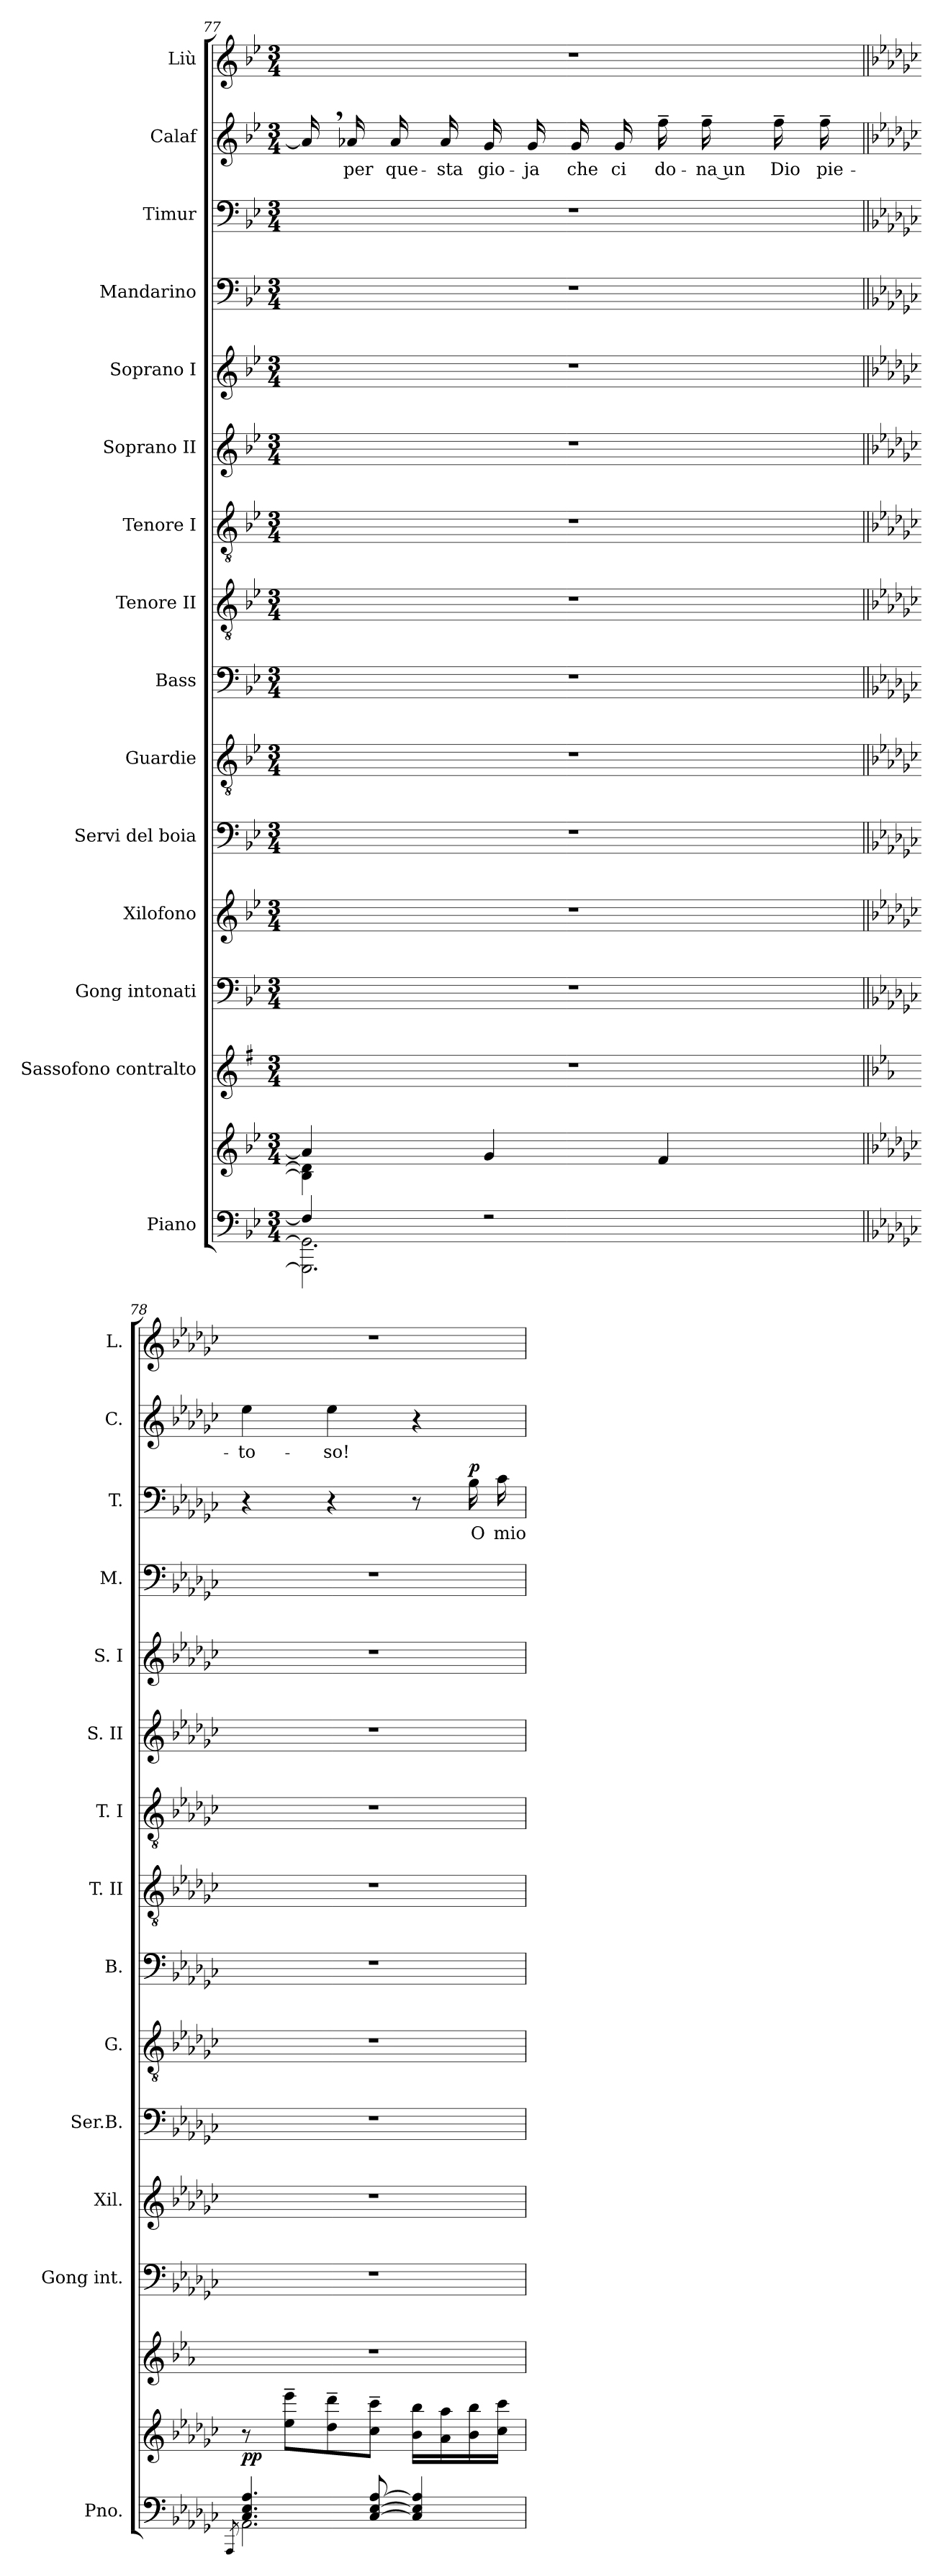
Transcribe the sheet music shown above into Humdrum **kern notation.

**kern	**kern	**dynam	**kern	**kern	**kern	**kern	**kern	**kern	**kern	**kern	**kern	**kern	**kern	**kern	**text	**dynam	**kern	**text	**kern
*part15	*part15	*part15	*part14	*part13	*part12	*part11	*part10	*part9	*part8	*part7	*part6	*part5	*part4	*part3	*part3	*part3	*part2	*part2	*part1
*staff16	*staff15	*staff15/16	*staff14	*staff13	*staff12	*staff11	*staff10	*staff9	*staff8	*staff7	*staff6	*staff5	*staff4	*staff3	*staff3	*staff3	*staff2	*staff2	*staff1
*I"Piano	*	*	*I"Sassofono contralto	*I"Gong intonati	*I"Xilofono	*I"Servi del boia	*I"Guardie	*I"Bass	*I"Tenore II	*I"Tenore I	*I"Soprano II	*I"Soprano I	*I"Mandarino	*I"Timur	*	*	*I"Calaf	*	*I"Liù
*I'Pno.	*	*	*	*I'Gong int.	*I'Xil.	*I'Ser.B.	*I'G.	*I'B.	*I'T. II	*I'T. I	*I'S. II	*I'S. I	*I'M.	*I'T.	*	*	*I'C.	*	*I'L.
*clefF4	*clefG2	*	*clefG2	*clefF4	*clefG2	*clefF4	*clefGv2	*clefF4	*clefGv2	*clefGv2	*clefG2	*clefG2	*clefF4	*clefF4	*	*	*clefG2	*	*clefG2
*	*	*	*ITrd5c9	*	*ITrd-7c-12	*	*	*	*	*	*	*	*	*	*	*	*	*	*
*k[b-e-]	*k[b-e-]	*	*k[b-e-]	*k[b-e-]	*k[b-e-]	*k[b-e-]	*k[b-e-]	*k[b-e-]	*k[b-e-]	*k[b-e-]	*k[b-e-]	*k[b-e-]	*k[b-e-]	*k[b-e-]	*	*	*k[b-e-]	*	*k[b-e-]
*M3/4	*M3/4	*	*M3/4	*M3/4	*M3/4	*M3/4	*M3/4	*M3/4	*M3/4	*M3/4	*M3/4	*M3/4	*M3/4	*M3/4	*	*	*M3/4	*	*M3/4
=77	=77	=77	=77	=77	=77	=77	=77	=77	=77	=77	=77	=77	=77	=77	=77	=77	=77	=77	=77
*^	*^	*	*	*	*	*	*	*	*	*	*	*	*	*	*	*	*	*	*
4F/]	2.GGG\] 2.GG\]	4a-/]	4B\] 4d\]	.	2.r	2.r	2.r	2.r	2.r	2.r	2.r	2.r	2.r	2.r	2.r	2.r	.	.	16a-,/]	.	2.r
!	!	!	!	!	!	!	!	!	!	!	!	!	!	!	!	!	!	!	!	!LO:LY:b	!
.	.	.	.	.	.	.	.	.	.	.	.	.	.	.	.	.	.	.	16a-X/	per	.
!	!	!	!	!	!	!	!	!	!	!	!	!	!	!	!	!	!	!	!	!LO:LY:b	!
.	.	.	.	.	.	.	.	.	.	.	.	.	.	.	.	.	.	.	16a-/	que-	.
!	!	!	!	!	!	!	!	!	!	!	!	!	!	!	!	!	!	!	!	!LO:LY:b	!
.	.	.	.	.	.	.	.	.	.	.	.	.	.	.	.	.	.	.	16a-/	-sta	.
!	!	!	!	!	!	!	!	!	!	!	!	!	!	!	!	!	!	!	!	!LO:LY:b	!
2r	.	4g/	2ryy	.	.	.	.	.	.	.	.	.	.	.	.	.	.	.	16g/	gio-	.
!	!	!	!	!	!	!	!	!	!	!	!	!	!	!	!	!	!	!	!	!LO:LY:b	!
.	.	.	.	.	.	.	.	.	.	.	.	.	.	.	.	.	.	.	16g/	-ja	.
!	!	!	!	!	!	!	!	!	!	!	!	!	!	!	!	!	!	!	!	!LO:LY:b	!
.	.	.	.	.	.	.	.	.	.	.	.	.	.	.	.	.	.	.	16g/	che	.
!	!	!	!	!	!	!	!	!	!	!	!	!	!	!	!	!	!	!	!	!LO:LY:b	!
.	.	.	.	.	.	.	.	.	.	.	.	.	.	.	.	.	.	.	16g/	ci	.
!	!	!	!	!	!	!	!	!	!	!	!	!	!	!	!	!	!	!	!	!LO:LY:b	!
.	.	4f/	.	.	.	.	.	.	.	.	.	.	.	.	.	.	.	.	16ff~\	do-	.
!	!	!	!	!	!	!	!	!	!	!	!	!	!	!	!	!	!	!	!	!LO:LY:b	!
.	.	.	.	.	.	.	.	.	.	.	.	.	.	.	.	.	.	.	16ff~\	-na un	.
!	!	!	!	!	!	!	!	!	!	!	!	!	!	!	!	!	!	!	!	!LO:LY:b	!
.	.	.	.	.	.	.	.	.	.	.	.	.	.	.	.	.	.	.	16ff~\	Dio	.
!	!	!	!	!	!	!	!	!	!	!	!	!	!	!	!	!	!	!	!	!LO:LY:b	!
.	.	.	.	.	.	.	.	.	.	.	.	.	.	.	.	.	.	.	16ff~\	pie-	.
*	*	*v	*v	*	*	*	*	*	*	*	*	*	*	*	*	*	*	*	*	*	*
!!LO:LB:g=z
=78||	=78||	=78||	=78||	=78||	=78||	=78||	=78||	=78||	=78||	=78||	=78||	=78||	=78||	=78||	=78||	=78||	=78||	=78||	=78||	=78||
*k[b-e-a-d-g-c-]	*	*k[b-e-a-d-g-c-]	*	*k[b-e-a-d-g-c-]	*k[b-e-a-d-g-c-]	*k[b-e-a-d-g-c-]	*k[b-e-a-d-g-c-]	*k[b-e-a-d-g-c-]	*k[b-e-a-d-g-c-]	*k[b-e-a-d-g-c-]	*k[b-e-a-d-g-c-]	*k[b-e-a-d-g-c-]	*k[b-e-a-d-g-c-]	*k[b-e-a-d-g-c-]	*k[b-e-a-d-g-c-]	*	*	*k[b-e-a-d-g-c-]	*	*k[b-e-a-d-g-c-]
.	8qAAA-/	.	.	.	.	.	.	.	.	.	.	.	.	.	.	.	.	.	.	.
!	!	!	!LO:DY:b	!	!	!	!	!	!	!	!	!	!	!	!	!	!	!	!LO:LY:b	!
4.C-/ 4.E-/ 4.A-/	2.AA-\	8r	pp	2.r	2.r	2.r	2.r	2.r	2.r	2.r	2.r	2.r	2.r	2.r	4r	.	.	4ee-\	-to-	2.r
.	.	8ee-\~ 8eee-\~L	.	.	.	.	.	.	.	.	.	.	.	.	.	.	.	.	.	.
!	!	!	!	!	!	!	!	!	!	!	!	!	!	!	!	!	!	!	!LO:LY:b	!
.	.	8dd-\~ 8ddd-\~	.	.	.	.	.	.	.	.	.	.	.	.	4r	.	.	4ee-\	-so!	.
[8C-/ [8E-/ [8A-/	.	8cc-\~ 8ccc-\~J	.	.	.	.	.	.	.	.	.	.	.	.	.	.	.	.	.	.
4C-/] 4E-/] 4A-/]	.	16b-\ 16bb-\LL	.	.	.	.	.	.	.	.	.	.	.	.	8r	.	.	4r	.	.
.	.	16a-\ 16aa-\	.	.	.	.	.	.	.	.	.	.	.	.	.	.	.	.	.	.
!	!	!	!	!	!	!	!	!	!	!	!	!	!	!	!	!LO:LY:b	!LO:DY:a	!	!	!
.	.	16b-\ 16bb-\	.	.	.	.	.	.	.	.	.	.	.	.	16B-\	O	p	.	.	.
!	!	!	!	!	!	!	!	!	!	!	!	!	!	!	!	!LO:LY:b	!	!	!	!
.	.	16cc-\ 16ccc-\JJ	.	.	.	.	.	.	.	.	.	.	.	.	16c-\	mio	.	.	.	.
*v	*v	*	*	*	*	*	*	*	*	*	*	*	*	*	*	*	*	*	*	*
=	=	=	=	=	=	=	=	=	=	=	=	=	=	=	=	=	=	=	=
*-	*-	*-	*-	*-	*-	*-	*-	*-	*-	*-	*-	*-	*-	*-	*-	*-	*-	*-	*-
